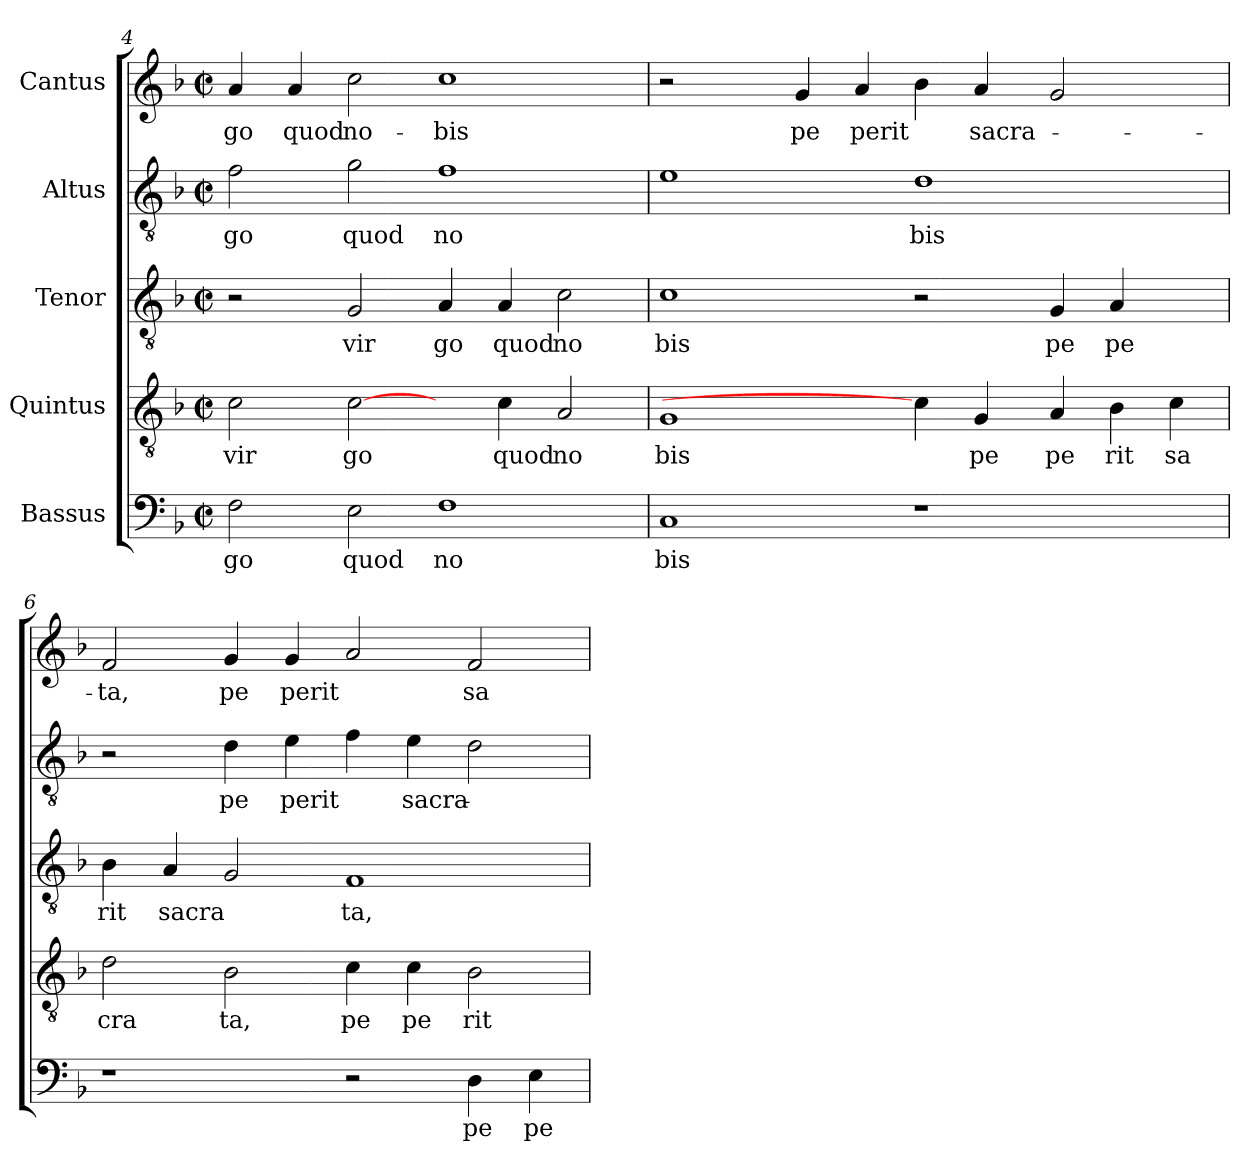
**kern	**text	**kern	**text	**kern	**text	**kern	**text	**kern	**text
*part5	*part5	*part4	*part4	*part3	*part3	*part2	*part2	*part1	*part1
*staff5	*staff5	*staff4	*staff4	*staff3	*staff3	*staff2	*staff2	*staff1	*staff1
*I"Bassus	*	*I"Quintus	*	*I"Tenor	*	*I"Altus	*	*I"Cantus	*
*clefF4	*	*clefGv2	*	*clefGv2	*	*clefGv2	*	*clefG2	*
*k[b-]	*	*k[b-]	*	*k[b-]	*	*k[b-]	*	*k[b-]	*
*F:	*	*F:	*	*F:	*	*F:	*	*F:	*
*M2/2	*	*M2/2	*	*M2/2	*	*M2/2	*	*M2/2	*
*met(c|)	*	*met(c|)	*	*met(c|)	*	*met(c|)	*	*met(c|)	*
=4	=4	=4	=4	=4	=4	=4	=4	=4	=4
!	!LO:LY:b:cj	!	!LO:LY:b:cj	!	!	!	!LO:LY:b:cj	!	!LO:LY:b:cj
2F\	go	2c\	vir	2r	.	2f\	go	4a/	-go
!	!	!	!	!	!	!	!	!	!LO:LY:b:cj
.	.	.	.	.	.	.	.	4a/	quod
!	!LO:LY:b:cj	!	!LO:LY:b:cj	!	!LO:LY:b:cj	!	!LO:LY:b:cj	!	!LO:LY:b:cj
2E\	quod	[2c\	go	2G/	vir	2g\	quod	2cc\	no-
!	!LO:LY:b:cj	!	!	!	!LO:LY:b:cj	!	!LO:LY:b:cj	!	!LO:LY:b:cj
1F	no	4ryy	.	4A/	go	1f	no	1cc	-bis
!	!	!	!LO:LY:b:cj	!	!LO:LY:b:cj	!	!	!	!
.	.	4c\	quod	4A/	quod	.	.	.	.
!	!	!	!LO:LY:b:cj	!	!LO:LY:b:cj	!	!	!	!
.	.	2A/	no	2c\	no	.	.	.	.
!!LO:LB:g=z
=5	=5	=5	=5	=5	=5	=5	=5	=5	=5
!	!LO:LY:b:cj	!	!LO:LY:b:cj	!	!LO:LY:b:cj	!	!	!	!
*	*	*	*	*	*	*^	*	*	*
1C	bis	1G	bis	1c	bis	1e	4ryy	.	2r	.
.	.	.	.	.	.	.	16ryy	.	.	.
.	.	.	.	.	.	.	1ryy	.	.	.
!	!	!	!	!	!	!	!	!	!	!LO:LY:b:cj
.	.	.	.	.	.	.	.	.	4g/	pe
!	!	!	!	!	!	!	!	!	!	!LO:LY:b
.	.	.	.	.	.	.	.	.	4a/	perit
!	!	!	!	!	!	!	!	!LO:LY:b:cj	!	!
1r	.	4c\]	.	2r	.	1d	.	bis	4b-\	.
!	!	!	!LO:LY:b:cj	!	!	!	!	!	!	!LO:LY:b
.	.	4G/	pe	.	.	.	.	.	4a/	sacra-
.	.	.	.	.	.	.	2...ryy	.	.	.
!	!	!	!LO:LY:b:cj	!	!LO:LY:b:cj	!	!	!	!	!
.	.	4A/	pe	4G/	pe	.	.	.	2g/	.
!	!	!	!LO:LY:b:cj	!	!LO:LY:b:cj	!	!	!	!	!
.	.	4B-\	rit	4A/	pe	.	.	.	.	.
!	!	!	!LO:LY:b:cj	!	!	!	!	!	!	!
4ryy	.	4c\	sa	4ryy	.	4ryy	.	.	4ryy	.
=6	=6	=6	=6	=6	=6	=6	=6	=6	=6	=6
!	!	!	!LO:LY:b:cj	!	!LO:LY:b:cj	!	!	!	!	!LO:LY:b:cj
*	*	*	*	*	*	*v	*v	*	*	*
1r	.	2d\	cra	4B-\	rit	2r	.	2f/	-ta,
!	!	!	!	!	!LO:LY:b	!	!	!	!
.	.	.	.	4A/	sacra	.	.	.	.
!	!	!	!LO:LY:b:cj	!	!	!	!LO:LY:b:cj	!	!LO:LY:b:cj
.	.	2B-\	ta,	2G/	.	4d\	pe	4g/	pe
!	!	!	!	!	!	!	!LO:LY:b	!	!LO:LY:b
.	.	.	.	.	.	4e\	perit	4g/	perit
!	!	!	!LO:LY:b:cj	!	!LO:LY:b:cj	!	!	!	!
2r	.	4c\	pe	1F	ta,	4f\	.	2a/	.
!	!	!	!LO:LY:b:cj	!	!	!	!LO:LY:b	!	!
.	.	4c\	pe	.	.	4e\	sacra-	.	.
!	!LO:LY:b:cj	!	!LO:LY:b:cj	!	!	!	!	!	!LO:LY:b:cj
4D\	pe	2B-\	rit	.	.	2d\	.	2f/	sa-
!	!LO:LY:b:cj	!	!	!	!	!	!	!	!
4E\	pe-	.	.	.	.	.	.	.	.
=	=	=	=	=	=	=	=	=	=
*-	*-	*-	*-	*-	*-	*-	*-	*-	*-
